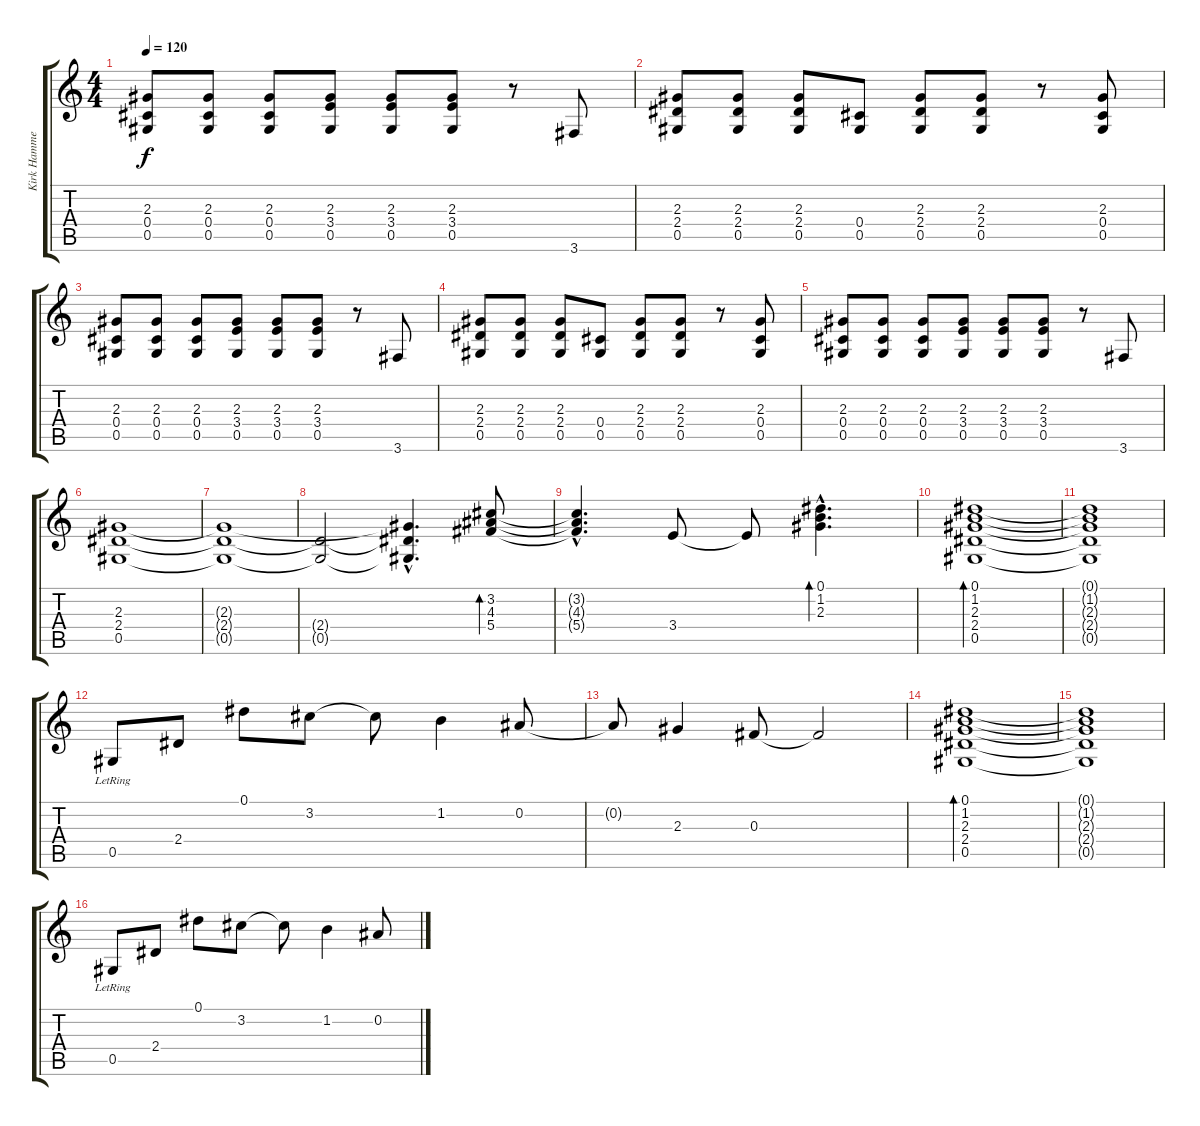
\track ("Kirk Hammett" "Kirk Hamme") {instrument distortionguitar}
\staff {score tabs}
\tuning (Eb4 Bb3 Gb3 Db3 Ab2 Eb2) {hide}
\ts (4 4)
\tempo 120
\clef g2
\ks c
(2.3 0.4 0.5).8{dy f} (2.3 0.4 0.5).8 (2.3 0.4 0.5).8 (2.3 3.4 0.5).8 (2.3 3.4 0.5).8 (2.3 3.4 0.5).8 r.8 3.6.8 |
(2.3 2.4 0.5).8 (2.3 2.4 0.5).8 (2.3 2.4 0.5).8 (0.4 0.5).8 (2.3 2.4 0.5).8 (2.3 2.4 0.5).8 r.8 (2.3 0.4 0.5).8 |
(2.3 0.4 0.5).8 (2.3 0.4 0.5).8 (2.3 0.4 0.5).8 (2.3 3.4 0.5).8 (2.3 3.4 0.5).8 (2.3 3.4 0.5).8 r.8 3.6.8 |
(2.3 2.4 0.5).8 (2.3 2.4 0.5).8 (2.3 2.4 0.5).8 (0.4 0.5).8 (2.3 2.4 0.5).8 (2.3 2.4 0.5).8 r.8 (2.3 0.4 0.5).8 |
(2.3 0.4 0.5).8 (2.3 0.4 0.5).8 (2.3 0.4 0.5).8 (2.3 3.4 0.5).8 (2.3 3.4 0.5).8 (2.3 3.4 0.5).8 r.8 3.6.8 |
(2.3 2.4 0.5).1 |
(2.3{t} 2.4{t} 0.5{t}).1 |
(2.4{t} 0.5{t}).2 (2.3{hac t} 2.4{hac t} 0.5{hac t}).4{d} (3.2 4.3 5.4).8{bd 240 instrument electricguitarclean} |
(3.2{hac t} 4.3{hac t} 5.4{hac t}).4{d} 3.4.8 3.4{t}.8 (0.1{hac} 1.2{hac} 2.3{hac}).4{d bd 240} |
(0.1 1.2 2.3 2.4 0.5).1{bd 120} |
(0.1{t} 1.2{t} 2.3{t} 2.4{t} 0.5{t}).1 |
0.5{lr}.8 2.4.8 0.1.8 3.2.8 3.2{t}.8 1.2.4 0.2.8 |
0.2{t}.8 2.3.4 0.3.8 0.3{t}.2 |
(0.1 1.2 2.3 2.4 0.5).1{bd 120} |
(0.1{t} 1.2{t} 2.3{t} 2.4{t} 0.5{t}).1 |
0.5{lr}.8{instrument electricguitarclean} 2.4.8 0.1.8 3.2.8 3.2{t}.8 1.2.4 0.2.8
